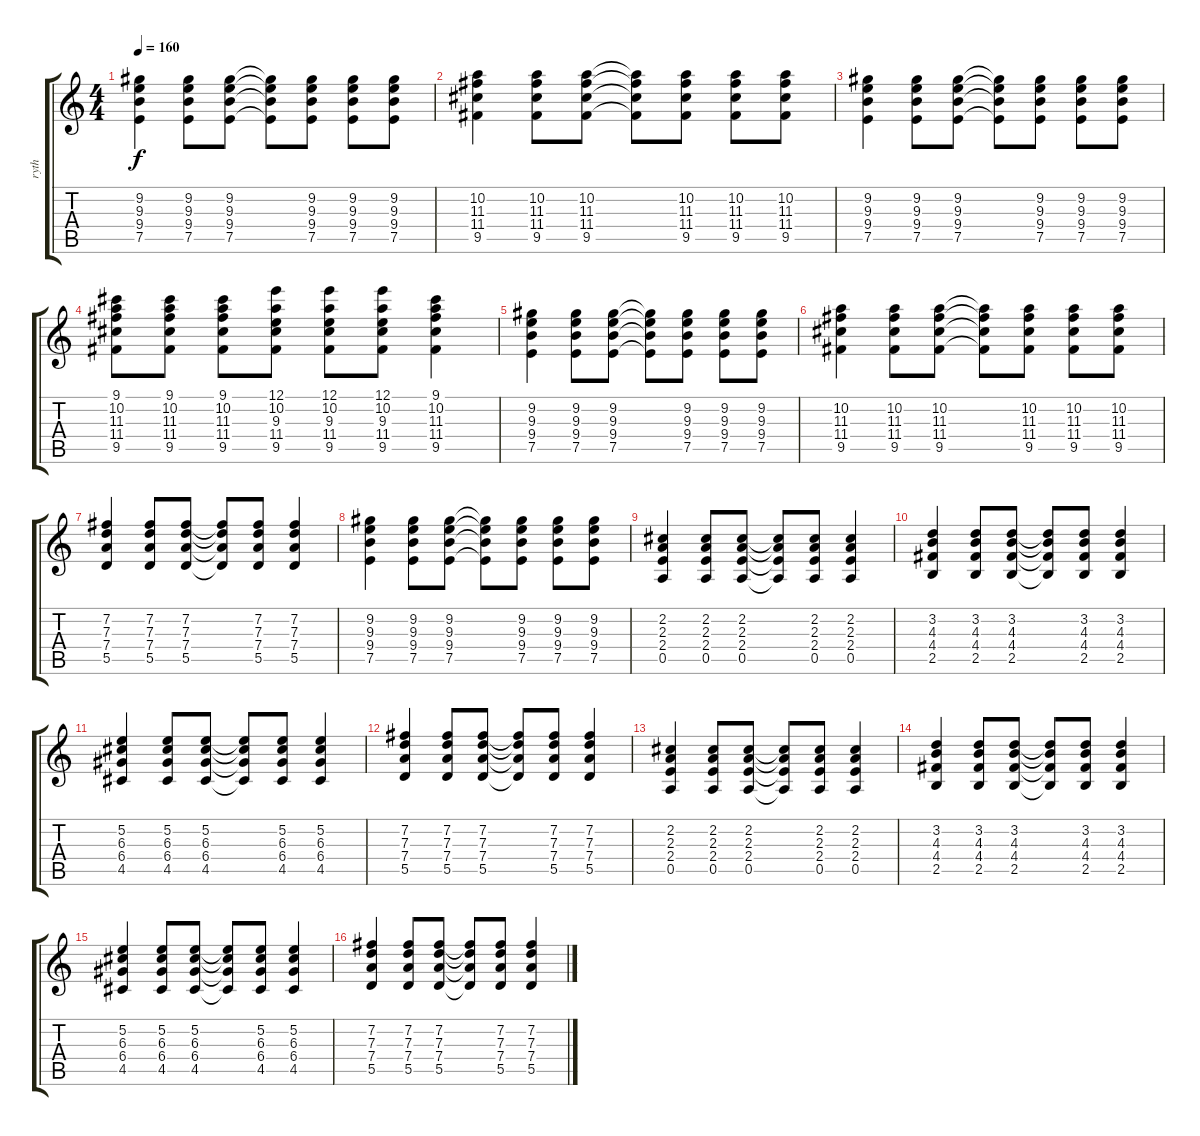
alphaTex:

\track ("ryth" "ryth") {instrument acousticguitarsteel}
\staff {score tabs}
\tuning (E4 B3 G3 D3 A2 E2) {hide}
\ts (4 4)
\section ("" "")
\tempo 160
\clef g2
\ks c
(9.2 9.3 9.4 7.5).4{dy f} (9.2 9.3 9.4 7.5).8 (9.2 9.3 9.4 7.5).8 (9.2{t} 9.3{t} 9.4{t} 7.5{t}).8 (9.2 9.3 9.4 7.5).8 (9.2 9.3 9.4 7.5).8 (9.2 9.3 9.4 7.5).8 |
(10.2 11.3 11.4 9.5).4 (10.2 11.3 11.4 9.5).8 (10.2 11.3 11.4 9.5).8 (10.2{t} 11.3{t} 11.4{t} 9.5{t}).8 (10.2 11.3 11.4 9.5).8 (10.2 11.3 11.4 9.5).8 (10.2 11.3 11.4 9.5).8 |
(9.2 9.3 9.4 7.5).4 (9.2 9.3 9.4 7.5).8 (9.2 9.3 9.4 7.5).8 (9.2{t} 9.3{t} 9.4{t} 7.5{t}).8 (9.2 9.3 9.4 7.5).8 (9.2 9.3 9.4 7.5).8 (9.2 9.3 9.4 7.5).8 |
(9.1 10.2 11.3 11.4 9.5).8 (9.1 10.2 11.3 11.4 9.5).8 (9.1 10.2 11.3 11.4 9.5).8 (12.1 10.2 9.3 11.4 9.5).8 (12.1 10.2 9.3 11.4 9.5).8 (12.1 10.2 9.3 11.4 9.5).8 (9.1 10.2 11.3 11.4 9.5).4 |
\section ("" "")
(9.2 9.3 9.4 7.5).4 (9.2 9.3 9.4 7.5).8 (9.2 9.3 9.4 7.5).8 (9.2{t} 9.3{t} 9.4{t} 7.5{t}).8 (9.2 9.3 9.4 7.5).8 (9.2 9.3 9.4 7.5).8 (9.2 9.3 9.4 7.5).8 |
(10.2 11.3 11.4 9.5).4 (10.2 11.3 11.4 9.5).8 (10.2 11.3 11.4 9.5).8 (10.2{t} 11.3{t} 11.4{t} 9.5{t}).8 (10.2 11.3 11.4 9.5).8 (10.2 11.3 11.4 9.5).8 (10.2 11.3 11.4 9.5).8 |
(7.2 7.3 7.4 5.5).4 (7.2 7.3 7.4 5.5).8 (7.2 7.3 7.4 5.5).8 (7.2{t} 7.3{t} 7.4{t} 5.5{t}).8 (7.2 7.3 7.4 5.5).8 (7.2 7.3 7.4 5.5).4 |
(9.2 9.3 9.4 7.5).4 (9.2 9.3 9.4 7.5).8 (9.2 9.3 9.4 7.5).8 (9.2{t} 9.3{t} 9.4{t} 7.5{t}).8 (9.2 9.3 9.4 7.5).8 (9.2 9.3 9.4 7.5).8 (9.2 9.3 9.4 7.5).8 |
\section ("" "")
(2.2 2.3 2.4 0.5).4 (2.2 2.3 2.4 0.5).8 (2.2 2.3 2.4 0.5).8 (2.2{t} 2.3{t} 2.4{t} 0.5{t}).8 (2.2 2.3 2.4 0.5).8 (2.2 2.3 2.4 0.5).4 |
(3.2 4.3 4.4 2.5).4 (3.2 4.3 4.4 2.5).8 (3.2 4.3 4.4 2.5).8 (3.2{t} 4.3{t} 4.4{t} 2.5{t}).8 (3.2 4.3 4.4 2.5).8 (3.2 4.3 4.4 2.5).4 |
(5.2 6.3 6.4 4.5).4 (5.2 6.3 6.4 4.5).8 (5.2 6.3 6.4 4.5).8 (5.2{t} 6.3{t} 6.4{t} 4.5{t}).8 (5.2 6.3 6.4 4.5).8 (5.2 6.3 6.4 4.5).4 |
(7.2 7.3 7.4 5.5).4 (7.2 7.3 7.4 5.5).8 (7.2 7.3 7.4 5.5).8 (7.2{t} 7.3{t} 7.4{t} 5.5{t}).8 (7.2 7.3 7.4 5.5).8 (7.2 7.3 7.4 5.5).4 |
\section ("" "")
(2.2 2.3 2.4 0.5).4 (2.2 2.3 2.4 0.5).8 (2.2 2.3 2.4 0.5).8 (2.2{t} 2.3{t} 2.4{t} 0.5{t}).8 (2.2 2.3 2.4 0.5).8 (2.2 2.3 2.4 0.5).4 |
(3.2 4.3 4.4 2.5).4 (3.2 4.3 4.4 2.5).8 (3.2 4.3 4.4 2.5).8 (3.2{t} 4.3{t} 4.4{t} 2.5{t}).8 (3.2 4.3 4.4 2.5).8 (3.2 4.3 4.4 2.5).4 |
(5.2 6.3 6.4 4.5).4 (5.2 6.3 6.4 4.5).8 (5.2 6.3 6.4 4.5).8 (5.2{t} 6.3{t} 6.4{t} 4.5{t}).8 (5.2 6.3 6.4 4.5).8 (5.2 6.3 6.4 4.5).4 |
(7.2 7.3 7.4 5.5).4 (7.2 7.3 7.4 5.5).8 (7.2 7.3 7.4 5.5).8 (7.2{t} 7.3{t} 7.4{t} 5.5{t}).8 (7.2 7.3 7.4 5.5).8 (7.2 7.3 7.4 5.5).4
